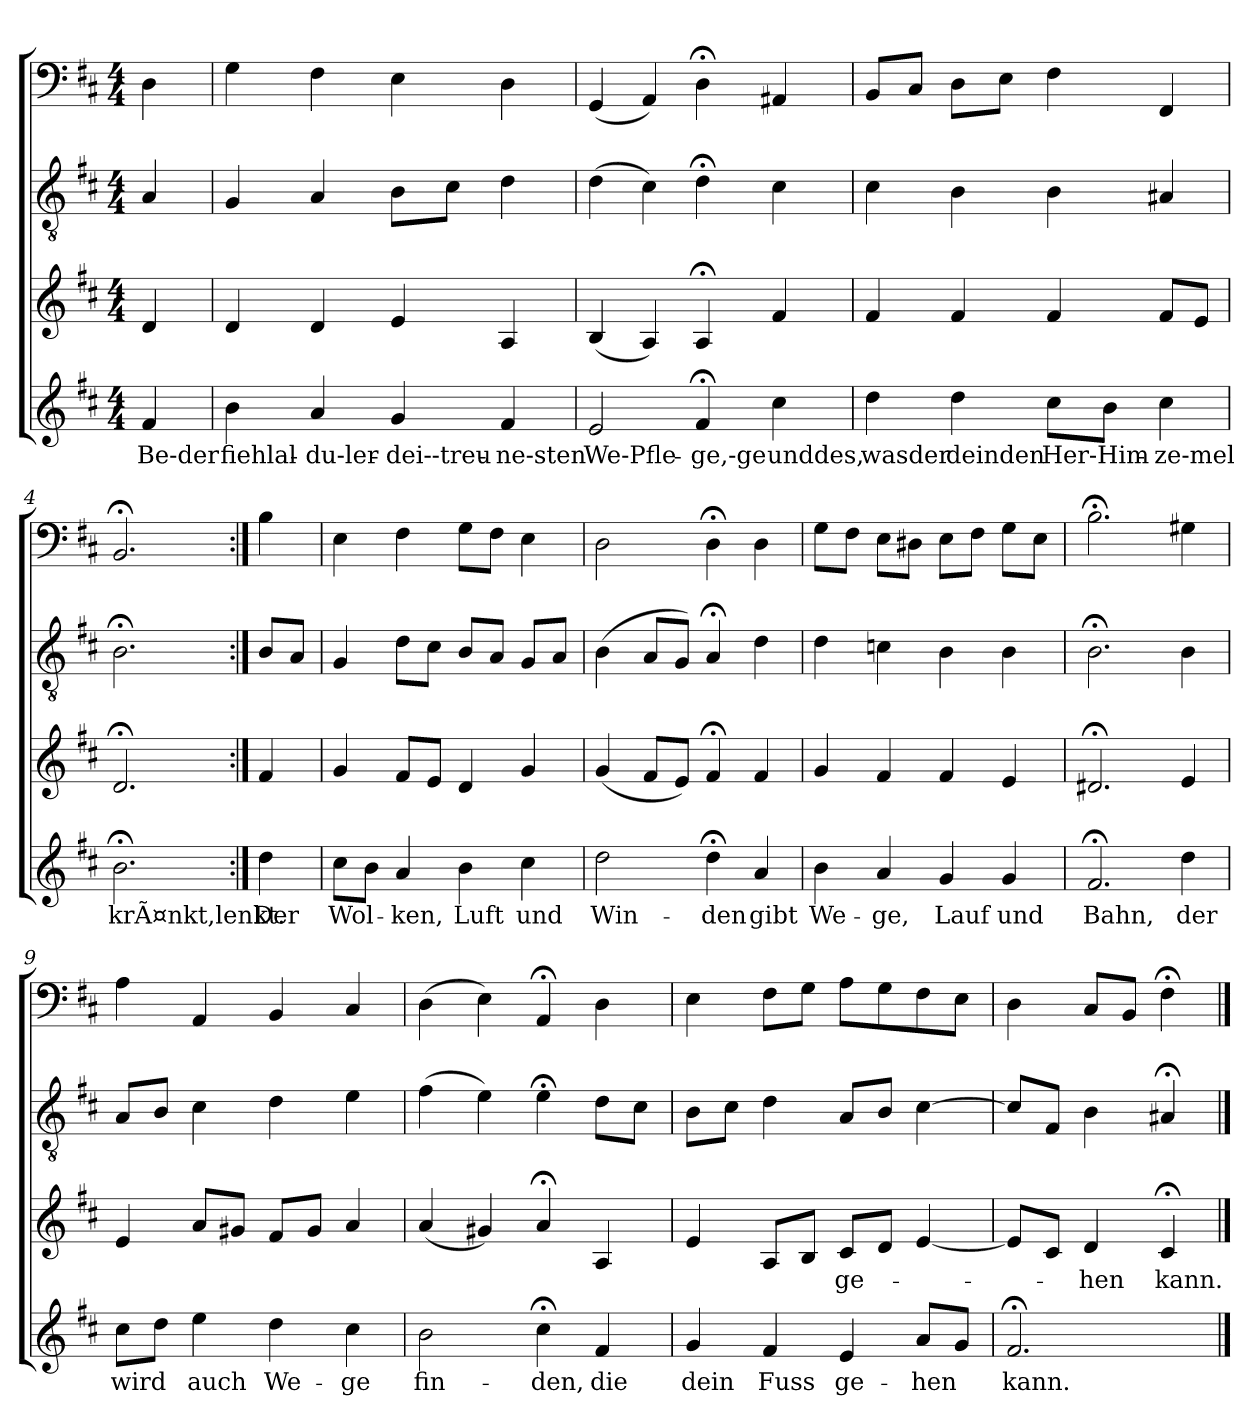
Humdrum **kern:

**kern	**text	**kern	**text	**kern	**kern
*part4	*part4	*part3	*part3	*part2	*part1
*staff4	*staff4	*staff3	*staff3	*staff2	*staff1
*clefG2	*	*clefG2	*	*clefGv2	*clefF4
*k[f#c#]	*	*k[f#c#]	*	*k[f#c#]	*k[f#c#]
*b:	*	*b:	*	*b:	*b:
*M4/4	*	*M4/4	*	*M4/4	*M4/4
=	=	=	=	=	=
4f#	Be-der	4d	.	4A	4D
=1	=1	=1	=1	=1	=1
4b	-fiehlal-	4d	.	4G	4G
4a	du-ler-	4d	.	4A	4F#
4g	dei--treu-	4e	.	8BL	4E
.	.	.	.	8c#J	.
4f#	-ne-sten	4A	.	4d	4D
=2	=2	=2	=2	=2	=2
2e	We-Pfle-	(4B	.	(4d	(4GG
.	.	4A)	.	4c#)	4AA)
4f#;<	-ge,-ge	4A;<	.	4d;<	4D;<
4cc#	unddes,	4f#	.	4c#	4AA#X
=3	=3	=3	=3	=3	=3
4dd	wasder	4f#	.	4c#	8BBL
.	.	.	.	.	8C#J
4dd	deinden	4f#	.	4B	8DL
.	.	.	.	.	8EJ
8cc#L	Her-Him-	4f#	.	4B	4F#
8bJ	.	.	.	.	.
4cc#	-ze-mel	8f#L	.	4A#X	4FF#
.	.	8eJ	.	.	.
=4	=4	=4	=4	=4	=4
2.b;<	krÃ¤nkt,lenkt.	2.d;<	.	2.B;<	2.BB;<
=:|!	=:|!	=:|!	=:|!	=:|!	=:|!
4dd	Der	4f#	.	8BL	4B
.	.	.	.	8AJ	.
=5	=5	=5	=5	=5	=5
8cc#L	Wol-	4g	.	4G	4E
8bJ	.	.	.	.	.
4a	-ken,	8f#L	.	8dL	4F#
.	.	8eJ	.	8c#J	.
4b	Luft	4d	.	8BL	8GL
.	.	.	.	8AJ	8F#J
4cc#	und	4g	.	8GL	4E
.	.	.	.	8AJ	.
=6	=6	=6	=6	=6	=6
2dd	Win-	(4g	.	(4B	2D
.	.	8f#L	.	8AL	.
.	.	8eJ)	.	8GJ)	.
4dd;<	-den	4f#;<	.	4A;<	4D;<
4a	gibt	4f#	.	4d	4D
=7	=7	=7	=7	=7	=7
4b	We-	4g	.	4d	8GL
.	.	.	.	.	8F#J
4a	-ge,	4f#	.	4cn	8EL
.	.	.	.	.	8D#XJ
4g	Lauf	4f#	.	4B	8EL
.	.	.	.	.	8F#J
4g	und	4e	.	4B	8GL
.	.	.	.	.	8EJ
=8	=8	=8	=8	=8	=8
2.f#;<	Bahn,	2.d#X;<	.	2.B;<	2.B;<
4dd	der	4e	.	4B	4G#X
=9	=9	=9	=9	=9	=9
8cc#L	wird	4e	.	8AL	4A
8ddJ	.	.	.	8BJ	.
4ee	auch	8aL	.	4c#	4AA
.	.	8g#XJ	.	.	.
4dd	We-	8f#L	.	4d	4BB
.	.	8g#J	.	.	.
4cc#	-ge	4a	.	4e	4C#
=10	=10	=10	=10	=10	=10
2b	fin-	(4a	.	(4f#	(4D
.	.	4g#X)	.	4e)	4E)
4cc#;<	-den,	4a;<	.	4e;<	4AA;<
4f#	die	4A	.	8dL	4D
.	.	.	.	8c#J	.
=11	=11	=11	=11	=11	=11
4g	dein	4e	.	8BL	4E
.	.	.	.	8c#J	.
4f#	Fuss	8AL	.	4d	8F#L
.	.	8BJ	.	.	8GJ
4e	ge-	8c#L	ge-	8AL	8AL
.	.	8dJ	.	8BJ	8G
8aL	-hen	[4e	.	[4c#	8F#
8gJ	.	.	.	.	8EJ
=12	=12	=12	=12	=12	=12
2.f#;<	kann.	8eL]	.	8c#L]	4D
.	.	8c#J	.	8F#J	.
.	.	4d	-hen	4B	8C#L
.	.	.	.	.	8BBJ
.	.	4c#;<	kann.	4A#X;<	4F#;<
==	==	==	==	==	==
*-	*-	*-	*-	*-	*-
